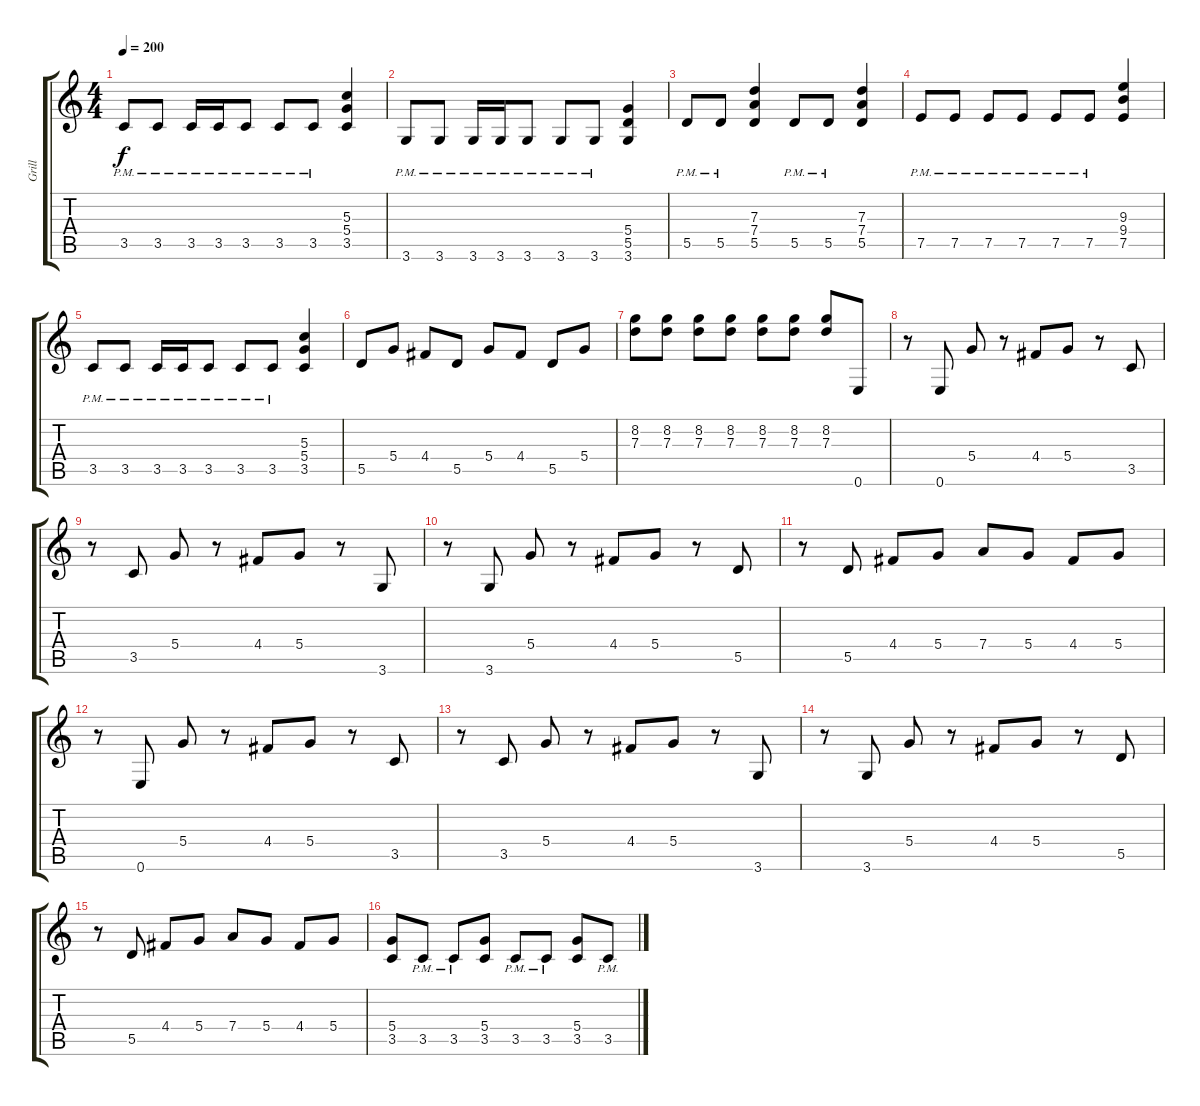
\track ("Grill" "Grill") {solo instrument overdrivenguitar}
\staff {score tabs}
\tuning (E4 B3 G3 D3 A2 E2) {hide}
\ts (4 4)
\tempo 200
\clef g2
\ks c
3.5{pm}.8{dy f} 3.5{pm}.8 3.5{pm}.16 3.5{pm}.16 3.5{pm}.8 3.5{pm}.8 3.5{pm}.8 (5.3 5.4 3.5).4 |
3.6{pm}.8 3.6{pm}.8 3.6{pm}.16 3.6{pm}.16 3.6{pm}.8 3.6{pm}.8 3.6{pm}.8 (5.4 5.5 3.6).4 |
5.5{pm}.8 5.5{pm}.8 (7.3 7.4 5.5).4 5.5{pm}.8 5.5{pm}.8 (7.3 7.4 5.5).4 |
7.5{pm}.8 7.5{pm}.8 7.5{pm}.8 7.5{pm}.8 7.5{pm}.8 7.5{pm}.8 (9.3 9.4 7.5).4 |
3.5{pm}.8 3.5{pm}.8 3.5{pm}.16 3.5{pm}.16 3.5{pm}.8 3.5{pm}.8 3.5{pm}.8 (5.3 5.4 3.5).4 |
5.5.8 5.4.8 4.4.8 5.5.8 5.4.8 4.4.8 5.5.8 5.4.8 |
(8.2 7.3).8 (8.2 7.3).8 (8.2 7.3).8 (8.2 7.3).8 (8.2 7.3).8 (8.2 7.3).8 (8.2 7.3).8 0.6.8 |
r.8 0.6.8 5.4.8 r.8 4.4.8 5.4.8 r.8 3.5.8 |
r.8 3.5.8 5.4.8 r.8 4.4.8 5.4.8 r.8 3.6.8 |
r.8 3.6.8 5.4.8 r.8 4.4.8 5.4.8 r.8 5.5.8 |
r.8 5.5.8 4.4.8 5.4.8 7.4.8 5.4.8 4.4.8 5.4.8 |
r.8 0.6.8 5.4.8 r.8 4.4.8 5.4.8 r.8 3.5.8 |
r.8 3.5.8 5.4.8 r.8 4.4.8 5.4.8 r.8 3.6.8 |
r.8 3.6.8 5.4.8 r.8 4.4.8 5.4.8 r.8 5.5.8 |
r.8 5.5.8 4.4.8 5.4.8 7.4.8 5.4.8 4.4.8 5.4.8 |
(5.4 3.5).8 3.5{pm}.8 3.5{pm}.8 (5.4 3.5).8 3.5{pm}.8 3.5{pm}.8 (5.4 3.5).8 3.5{pm}.8
